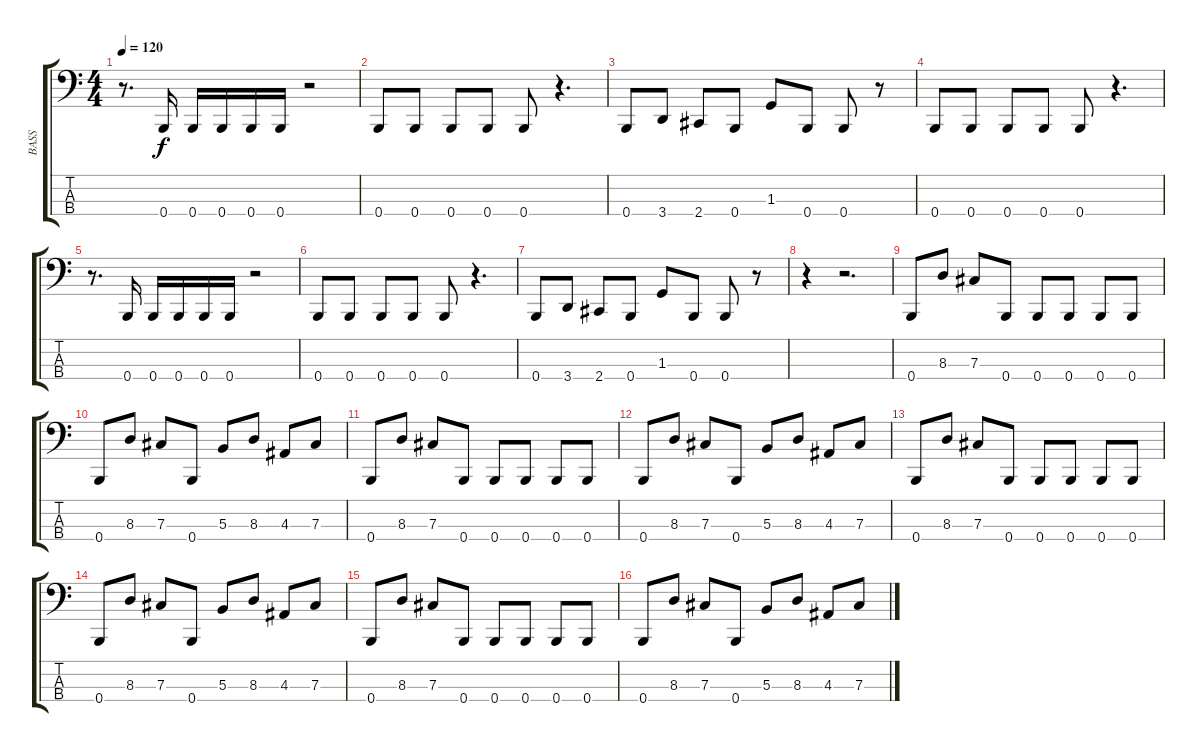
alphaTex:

\track ("BASS" "BASS") {instrument electricbasspick}
\staff {score tabs}
\tuning (E2 B1 Gb1 B0) {hide}
\ts (4 4)
\tempo 120
\clef f4
\ks c
r.8{d dy f} 0.4.16 0.4.16 0.4.16 0.4.16 0.4.16 r.2 |
0.4.8 0.4.8 0.4.8 0.4.8 0.4.8 r.4{d} |
0.4.8 3.4.8 2.4.8 0.4.8 1.3.8 0.4.8 0.4.8 r.8 |
0.4.8 0.4.8 0.4.8 0.4.8 0.4.8 r.4{d} |
r.8{d} 0.4.16 0.4.16 0.4.16 0.4.16 0.4.16 r.2 |
0.4.8 0.4.8 0.4.8 0.4.8 0.4.8 r.4{d} |
0.4.8 3.4.8 2.4.8 0.4.8 1.3.8 0.4.8 0.4.8 r.8 |
r.4 r.2{d} |
0.4.8 8.3.8 7.3.8 0.4.8 0.4.8 0.4.8 0.4.8 0.4.8 |
0.4.8 8.3.8 7.3.8 0.4.8 5.3.8 8.3.8 4.3.8 7.3.8 |
0.4.8 8.3.8 7.3.8 0.4.8 0.4.8 0.4.8 0.4.8 0.4.8 |
0.4.8 8.3.8 7.3.8 0.4.8 5.3.8 8.3.8 4.3.8 7.3.8 |
0.4.8 8.3.8 7.3.8 0.4.8 0.4.8 0.4.8 0.4.8 0.4.8 |
0.4.8 8.3.8 7.3.8 0.4.8 5.3.8 8.3.8 4.3.8 7.3.8 |
0.4.8 8.3.8 7.3.8 0.4.8 0.4.8 0.4.8 0.4.8 0.4.8 |
0.4.8 8.3.8 7.3.8 0.4.8 5.3.8 8.3.8 4.3.8 7.3.8
